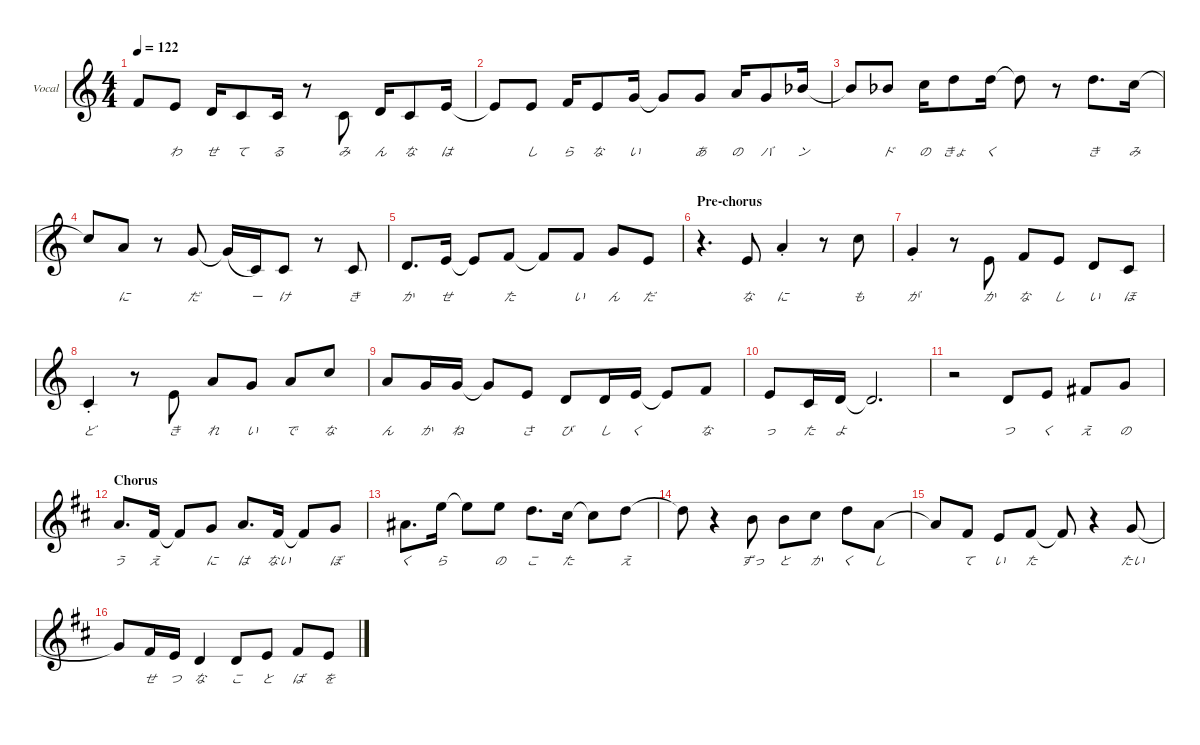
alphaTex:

\defaultSystemsLayout 4
\hideDynamics
\bracketExtendMode nobrackets
\firstSystemTrackNameOrientation horizontal
\track ("Vocal" "Vocal") {defaultSystemsLayout 4 mute instrument lead7fifths}
\staff {score}
\tuning (E4 B3 G3 D3 A2 E2)
\ts (4 4)
\tempo 122
\clef g2
\scale
0.242408
\ks c
1.1{t}.8{dy f beam Up} 0.1.8{lyrics (0 "わ") lyrics (1 "") lyrics (2 "") lyrics (3 "") lyrics (4 "") beam Up beam split} 3.2.16{lyrics (0 "せ") lyrics (1 "") lyrics (2 "") lyrics (3 "") lyrics (4 "") beam Up} 1.2.8{lyrics (0 "て") lyrics (1 "") lyrics (2 "") lyrics (3 "") lyrics (4 "") beam Up} 1.2.16{lyrics (0 "る") lyrics (1 "") lyrics (2 "") lyrics (3 "") lyrics (4 "") beam Up} r.8{beam Down} 1.2.8{lyrics (0 "み") lyrics (1 "") lyrics (2 "") lyrics (3 "") lyrics (4 "") beam Up beam split} 3.2.16{lyrics (0 "ん") lyrics (1 "") lyrics (2 "") lyrics (3 "") lyrics (4 "") beam Up} 1.2.8{lyrics (0 "な") lyrics (1 "") lyrics (2 "") lyrics (3 "") lyrics (4 "") beam Up} 0.1.16{lyrics (0 "は") lyrics (1 "") lyrics (2 "") lyrics (3 "") lyrics (4 "") beam Up} |
\scale
0.271671 0.1{t}.8{beam Up} 0.1.8{lyrics (0 "し") lyrics (1 "") lyrics (2 "") lyrics (3 "") lyrics (4 "") beam Up beam split} 1.1.16{lyrics (0 "ら") lyrics (1 "") lyrics (2 "") lyrics (3 "") lyrics (4 "") beam Up} 0.1.8{lyrics (0 "な") lyrics (1 "") lyrics (2 "") lyrics (3 "") lyrics (4 "") beam Up} 3.1.16{lyrics (0 "い") lyrics (1 "") lyrics (2 "") lyrics (3 "") lyrics (4 "") beam Up} 3.1{t}.8{beam Up} 3.1.8{lyrics (0 "あ") lyrics (1 "") lyrics (2 "") lyrics (3 "") lyrics (4 "") beam Up beam split} 5.1.16{lyrics (0 "の") lyrics (1 "") lyrics (2 "") lyrics (3 "") lyrics (4 "") beam Up} 3.1.8{lyrics (0 "バ") lyrics (1 "") lyrics (2 "") lyrics (3 "") lyrics (4 "") beam Up} 6.1{acc b}.16{lyrics (0 "ン") lyrics (1 "") lyrics (2 "") lyrics (3 "") lyrics (4 "") beam Up} |
\scale
0.243513 6.1{t acc b}.8{beam Up} 6.1{acc b}.8{lyrics (0 "ド") lyrics (1 "") lyrics (2 "") lyrics (3 "") lyrics (4 "") beam Up beam split} 8.1.16{lyrics (0 "の") lyrics (1 "") lyrics (2 "") lyrics (3 "") lyrics (4 "") beam Down} 10.1.8{lyrics (0 "きょ") lyrics (1 "") lyrics (2 "") lyrics (3 "") lyrics (4 "") beam Down} 10.1.16{lyrics (0 "く") lyrics (1 "") lyrics (2 "") lyrics (3 "") lyrics (4 "") beam Down} 10.1{t}.8{beam Down beam split} r.8{beam Down beam split} 10.1.8{d lyrics (0 "き") lyrics (1 "") lyrics (2 "") lyrics (3 "") lyrics (4 "") beam Down} 8.1.16{lyrics (0 "み") lyrics (1 "") lyrics (2 "") lyrics (3 "") lyrics (4 "") beam Down} |
\scale
0.242408 8.1{t}.8{beam Up} 5.1.8{lyrics (0 "に") lyrics (1 "") lyrics (2 "") lyrics (3 "") lyrics (4 "") beam Up} r.8{beam Up} 3.1.8{lyrics (0 "だ") lyrics (1 "") lyrics (2 "") lyrics (3 "") lyrics (4 "") beam Up} 3.1{t}.16{legatoorigin beam Up} 1.2.16{lyrics (0 "ー") lyrics (1 "") lyrics (2 "") lyrics (3 "") lyrics (4 "") beam Up} 1.2.8{lyrics (0 "け") lyrics (1 "") lyrics (2 "") lyrics (3 "") lyrics (4 "") beam Up beam split} r.8{beam Down beam split} 1.2.8{lyrics (0 "き") lyrics (1 "") lyrics (2 "") lyrics (3 "") lyrics (4 "") beam Up} |
\scale
0.242408 3.2.8{d lyrics (0 "か") lyrics (1 "") lyrics (2 "") lyrics (3 "") lyrics (4 "") beam Up} 0.1.16{lyrics (0 "せ") lyrics (1 "") lyrics (2 "") lyrics (3 "") lyrics (4 "") beam Up beam split} 0.1{t}.8{beam Up} 1.1.8{lyrics (0 "た") lyrics (1 "") lyrics (2 "") lyrics (3 "") lyrics (4 "") beam Up} 1.1{t}.8{beam Up} 1.1.8{lyrics (0 "い") lyrics (1 "") lyrics (2 "") lyrics (3 "") lyrics (4 "") beam Up} 3.1.8{lyrics (0 "ん") lyrics (1 "") lyrics (2 "") lyrics (3 "") lyrics (4 "") beam Up} 0.1.8{lyrics (0 "だ") lyrics (1 "") lyrics (2 "") lyrics (3 "") lyrics (4 "") beam Up} |
\section ("" "Pre-chorus")
\scale
0.352105 r.4{d beam Down} 0.1.8{lyrics (0 "な") lyrics (1 "") lyrics (2 "") lyrics (3 "") lyrics (4 "") beam Up} 5.1{st}.4{lyrics (0 "に") lyrics (1 "") lyrics (2 "") lyrics (3 "") lyrics (4 "") beam Up} r.8{beam Down} 8.1.8{lyrics (0 "も") lyrics (1 "") lyrics (2 "") lyrics (3 "") lyrics (4 "") beam Down} |
\scale
0.321737 3.1{st}.4{lyrics (0 "が") lyrics (1 "") lyrics (2 "") lyrics (3 "") lyrics (4 "") beam Up} r.8{beam Down} 0.1.8{lyrics (0 "か") lyrics (1 "") lyrics (2 "") lyrics (3 "") lyrics (4 "") beam Up} 1.1.8{lyrics (0 "な") lyrics (1 "") lyrics (2 "") lyrics (3 "") lyrics (4 "") beam Up} 0.1.8{lyrics (0 "し") lyrics (1 "") lyrics (2 "") lyrics (3 "") lyrics (4 "") beam Up} 3.2.8{lyrics (0 "い") lyrics (1 "") lyrics (2 "") lyrics (3 "") lyrics (4 "") beam Up} 1.2.8{lyrics (0 "ほ") lyrics (1 "") lyrics (2 "") lyrics (3 "") lyrics (4 "") beam Up} |
\scale
0.326158 1.2{st}.4{lyrics (0 "ど") lyrics (1 "") lyrics (2 "") lyrics (3 "") lyrics (4 "") beam Up} r.8{beam Down} 0.1.8{lyrics (0 "き") lyrics (1 "") lyrics (2 "") lyrics (3 "") lyrics (4 "") beam Up} 5.1.8{lyrics (0 "れ") lyrics (1 "") lyrics (2 "") lyrics (3 "") lyrics (4 "") beam Up} 3.1.8{lyrics (0 "い") lyrics (1 "") lyrics (2 "") lyrics (3 "") lyrics (4 "") beam Up} 5.1.8{lyrics (0 "で") lyrics (1 "") lyrics (2 "") lyrics (3 "") lyrics (4 "") beam Up} 8.1.8{lyrics (0 "な") lyrics (1 "") lyrics (2 "") lyrics (3 "") lyrics (4 "") beam Up} |
\scale
0.352105 5.1.8{lyrics (0 "ん") lyrics (1 "") lyrics (2 "") lyrics (3 "") lyrics (4 "") beam Up} 3.1.16{lyrics (0 "か") lyrics (1 "") lyrics (2 "") lyrics (3 "") lyrics (4 "") beam Up} 3.1.16{lyrics (0 "ね") lyrics (1 "") lyrics (2 "") lyrics (3 "") lyrics (4 "") beam Up beam split} 3.1{t}.8{beam Up} 0.1.8{lyrics (0 "さ") lyrics (1 "") lyrics (2 "") lyrics (3 "") lyrics (4 "") beam Up} 3.2.8{lyrics (0 "び") lyrics (1 "") lyrics (2 "") lyrics (3 "") lyrics (4 "") beam Up} 3.2.16{lyrics (0 "し") lyrics (1 "") lyrics (2 "") lyrics (3 "") lyrics (4 "") beam Up} 0.1.16{lyrics (0 "く") lyrics (1 "") lyrics (2 "") lyrics (3 "") lyrics (4 "") beam Up beam split} 0.1{t}.8{beam Up} 1.1.8{lyrics (0 "な") lyrics (1 "") lyrics (2 "") lyrics (3 "") lyrics (4 "") beam Up} |
\scale
0.321737 5.2.8{lyrics (0 "っ") lyrics (1 "") lyrics (2 "") lyrics (3 "") lyrics (4 "") beam Up} 1.2.16{lyrics (0 "た") lyrics (1 "") lyrics (2 "") lyrics (3 "") lyrics (4 "") beam Up} 3.2.16{lyrics (0 "よ") lyrics (1 "") lyrics (2 "") lyrics (3 "") lyrics (4 "") beam Up} 3.2{t}.2{d beam Up} |
\scale
0.326158 r.2{beam Down} 3.2.8{lyrics (0 "つ") lyrics (1 "") lyrics (2 "") lyrics (3 "") lyrics (4 "") dy mf beam Up} 0.1.8{lyrics (0 "く") lyrics (1 "") lyrics (2 "") lyrics (3 "") lyrics (4 "") beam Up} 2.1{acc #}.8{lyrics (0 "え") lyrics (1 "") lyrics (2 "") lyrics (3 "") lyrics (4 "") beam Up} 3.1.8{lyrics (0 "の") lyrics (1 "") lyrics (2 "") lyrics (3 "") lyrics (4 "") beam Up} |
\section ("" "Chorus")
\scale
0.289434
\ks d
5.1{acc forcenatural}.8{d lyrics (0 "う") lyrics (1 "") lyrics (2 "") lyrics (3 "") lyrics (4 "") dy f beam Up} 2.1{acc #}.16{lyrics (0 "え") lyrics (1 "") lyrics (2 "") lyrics (3 "") lyrics (4 "") beam Up beam split} 2.1{t acc #}.8{beam Up} 3.1{acc forcenatural}.8{lyrics (0 "に") lyrics (1 "") lyrics (2 "") lyrics (3 "") lyrics (4 "") beam Up} 5.1{acc forcenatural}.8{d lyrics (0 "は") lyrics (1 "") lyrics (2 "") lyrics (3 "") lyrics (4 "") beam Up} 2.1{acc #}.16{lyrics (0 "ない") lyrics (1 "") lyrics (2 "") lyrics (3 "") lyrics (4 "") beam Up beam split} 2.1{t acc #}.8{beam Up} 3.1{acc forcenatural}.8{lyrics (0 "ぼ") lyrics (1 "") lyrics (2 "") lyrics (3 "") lyrics (4 "") beam Up} |
\scale
0.237592 6.1{acc #}.8{d lyrics (0 "く") lyrics (1 "") lyrics (2 "") lyrics (3 "") lyrics (4 "") beam Down} 12.1{acc forcenatural}.16{lyrics (0 "ら") lyrics (1 "") lyrics (2 "") lyrics (3 "") lyrics (4 "") beam Down beam split} 12.1{t acc forcenatural}.8{beam Down} 12.1{acc forcenatural}.8{lyrics (0 "の") lyrics (1 "") lyrics (2 "") lyrics (3 "") lyrics (4 "") beam Down} 10.1{acc forcenatural}.8{d lyrics (0 "こ") lyrics (1 "") lyrics (2 "") lyrics (3 "") lyrics (4 "") beam Down} 9.1{acc #}.16{lyrics (0 "た") lyrics (1 "") lyrics (2 "") lyrics (3 "") lyrics (4 "") beam Down beam split} 9.1{t acc #}.8{beam Down} 10.1{acc forcenatural}.8{lyrics (0 "え") lyrics (1 "") lyrics (2 "") lyrics (3 "") lyrics (4 "") beam Down} |
\scale
0.237592 10.1{t acc forcenatural}.8{beam Down} r.4{beam Down} 7.1{acc forcenatural}.8{lyrics (0 "ずっ") lyrics (1 "") lyrics (2 "") lyrics (3 "") lyrics (4 "") beam Down} 7.1{acc forcenatural}.8{lyrics (0 "と") lyrics (1 "") lyrics (2 "") lyrics (3 "") lyrics (4 "") beam Down} 9.1{acc #}.8{lyrics (0 "か") lyrics (1 "") lyrics (2 "") lyrics (3 "") lyrics (4 "") beam Down} 10.1{acc forcenatural}.8{lyrics (0 "く") lyrics (1 "") lyrics (2 "") lyrics (3 "") lyrics (4 "") beam Down} 5.1{acc forcenatural}.8{lyrics (0 "し") lyrics (1 "") lyrics (2 "") lyrics (3 "") lyrics (4 "") beam Down} |
\scale
0.235382 5.1{t acc forcenatural}.8{beam Up} 2.1{acc #}.8{lyrics (0 "て") lyrics (1 "") lyrics (2 "") lyrics (3 "") lyrics (4 "") beam Up} 0.1{acc forcenatural}.8{lyrics (0 "い") lyrics (1 "") lyrics (2 "") lyrics (3 "") lyrics (4 "") beam Up} 2.1{acc #}.8{lyrics (0 "た") lyrics (1 "") lyrics (2 "") lyrics (3 "") lyrics (4 "") beam Up} 2.1{t acc #}.8{beam Up} r.4{beam Down} 3.1{acc forcenatural}.8{lyrics (0 "たい") lyrics (1 "") lyrics (2 "") lyrics (3 "") lyrics (4 "") beam Up} |
\scale
0.527027 3.1{t acc forcenatural}.8{beam Up} 2.1{acc #}.16{lyrics (0 "せ") lyrics (1 "") lyrics (2 "") lyrics (3 "") lyrics (4 "") beam Up} 0.1{acc forcenatural}.16{lyrics (0 "つ") lyrics (1 "") lyrics (2 "") lyrics (3 "") lyrics (4 "") beam Up} 3.2{acc forcenatural}.4{lyrics (0 "な") lyrics (1 "") lyrics (2 "") lyrics (3 "") lyrics (4 "") beam Up} 3.2{acc forcenatural}.8{lyrics (0 "こ") lyrics (1 "") lyrics (2 "") lyrics (3 "") lyrics (4 "") beam Up} 0.1{acc forcenatural}.8{lyrics (0 "と") lyrics (1 "") lyrics (2 "") lyrics (3 "") lyrics (4 "") beam Up} 2.1{acc #}.8{lyrics (0 "ば") lyrics (1 "") lyrics (2 "") lyrics (3 "") lyrics (4 "") beam Up} 0.1{acc forcenatural}.8{lyrics (0 "を") lyrics (1 "") lyrics (2 "") lyrics (3 "") lyrics (4 "") beam Up}
